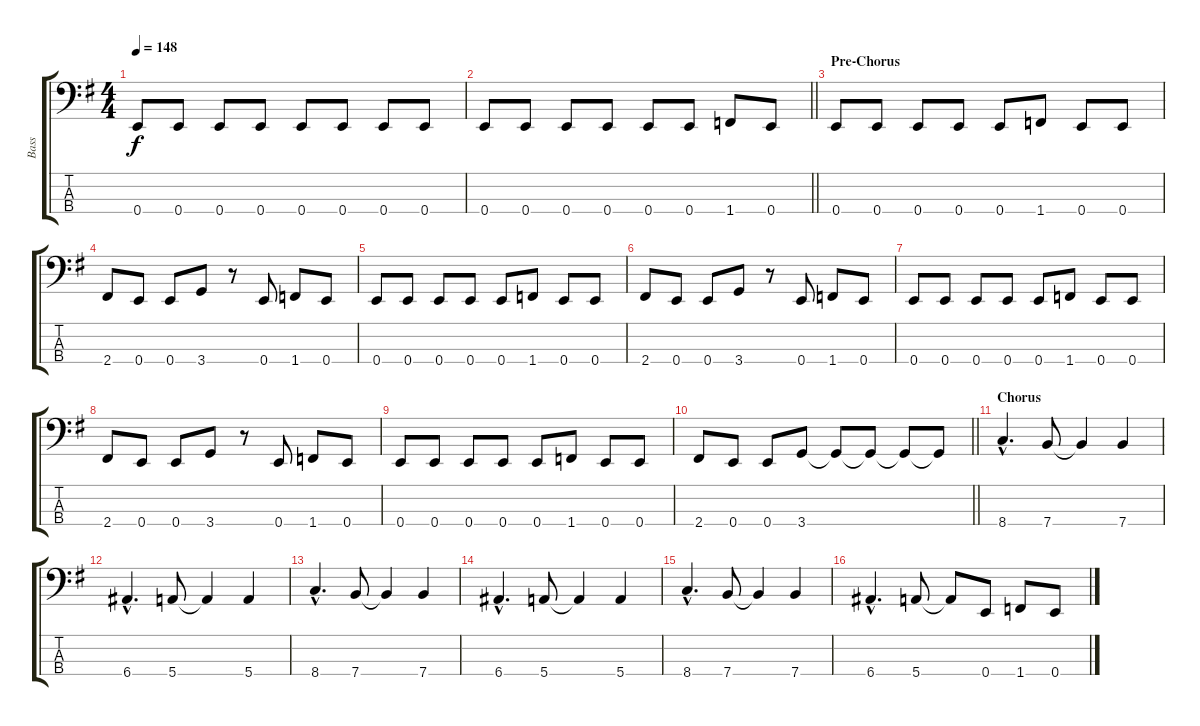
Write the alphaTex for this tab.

\track ("Bass" "Bass") {instrument electricbasspick}
\staff {score tabs}
\tuning (G2 D2 A1 E1) {hide}
\ts (4 4)
\tempo 148
\clef f4
\ks g
0.4.8{dy f} 0.4.8 0.4.8 0.4.8 0.4.8 0.4.8 0.4.8 0.4.8 |
\barLineRight lightlight
0.4.8 0.4.8 0.4.8 0.4.8 0.4.8 0.4.8 1.4.8 0.4.8 |
\section ("" "Pre-Chorus")
0.4.8 0.4.8 0.4.8 0.4.8 0.4.8 1.4.8 0.4.8 0.4.8 |
2.4.8 0.4.8 0.4.8 3.4.8 r.8 0.4.8 1.4.8 0.4.8 |
0.4.8 0.4.8 0.4.8 0.4.8 0.4.8 1.4.8 0.4.8 0.4.8 |
2.4.8 0.4.8 0.4.8 3.4.8 r.8 0.4.8 1.4.8 0.4.8 |
0.4.8 0.4.8 0.4.8 0.4.8 0.4.8 1.4.8 0.4.8 0.4.8 |
2.4.8 0.4.8 0.4.8 3.4.8 r.8 0.4.8 1.4.8 0.4.8 |
0.4.8 0.4.8 0.4.8 0.4.8 0.4.8 1.4.8 0.4.8 0.4.8 |
\barLineRight lightlight
2.4.8 0.4.8 0.4.8 3.4.8 3.4{t}.8 3.4{t}.8 3.4{t}.8 3.4{t}.8 |
\section ("" "Chorus")
8.4{hac}.4{d} 7.4.8 7.4{t}.4 7.4.4 |
6.4{hac}.4{d} 5.4.8 5.4{t}.4 5.4.4 |
8.4{hac}.4{d} 7.4.8 7.4{t}.4 7.4.4 |
6.4{hac}.4{d} 5.4.8 5.4{t}.4 5.4.4 |
8.4{hac}.4{d} 7.4.8 7.4{t}.4 7.4.4 |
6.4{hac}.4{d} 5.4.8 5.4{t}.8 0.4.8 1.4.8 0.4.8
